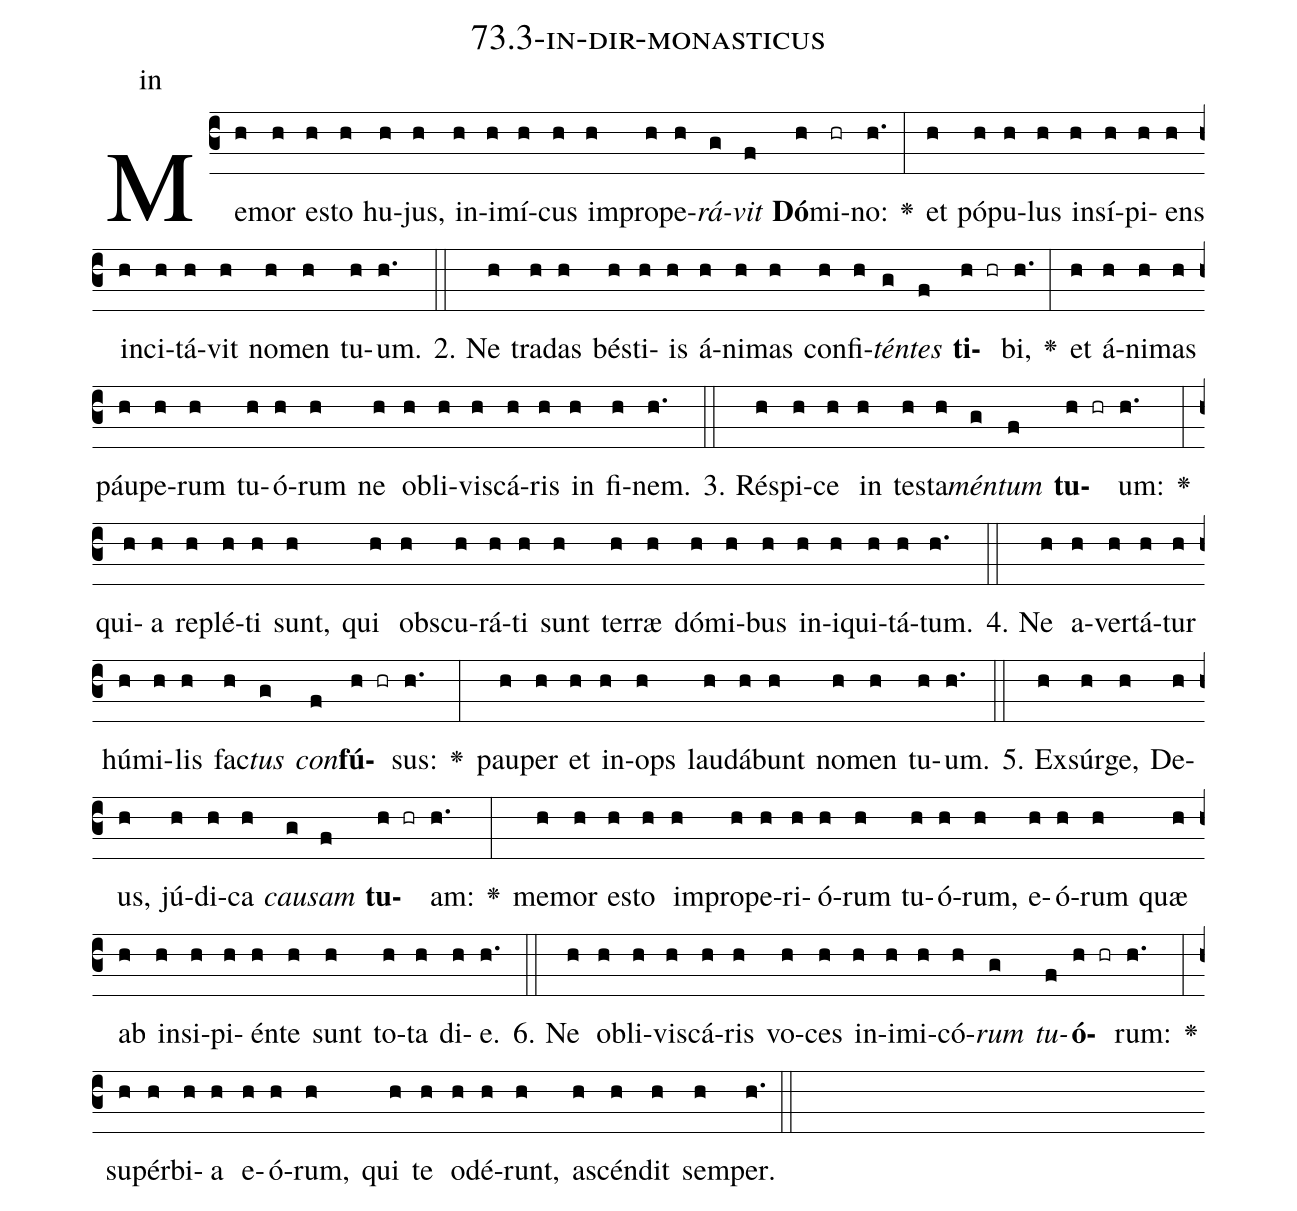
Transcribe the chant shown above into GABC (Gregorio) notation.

name: 73.3-in-dir-monasticus;
annotation: in;
%%
(c3)Me(h)mor(h) es(h)to(h) hu(h)jus,(h) in(h)i(h)mí(h)cus(h) im(h)pro(h)pe(h)<i>rá</i>(g)<i>vit</i>(f) <b>Dó</b>(h)mi(hr)no:(h.) <v>\greheightstar</v>(:) et(h) pó(h)pu(h)lus(h) in(h)sí(h)pi(h)ens(h) in(h)ci(h)tá(h)vit(h) no(h)men(h) tu(h)um.(h.) (::)
2. Ne(h) tra(h)das(h) bés(h)ti(h)is(h) á(h)ni(h)mas(h) con(h)fi(h)<i>tén</i>(g)<i>tes</i>(f) <b>ti</b>(h hr)bi,(h.) <v>\greheightstar</v>(:) et(h) á(h)ni(h)mas(h) páu(h)pe(h)rum(h) tu(h)ó(h)rum(h) ne(h) ob(h)li(h)vis(h)cá(h)ris(h) in(h) fi(h)nem.(h.) (::)
3. Ré(h)spi(h)ce(h) in(h) tes(h)ta(h)<i>mén</i>(g)<i>tum</i>(f) <b>tu</b>(h hr)um:(h.) <v>\greheightstar</v>(:) qui(h)a(h) re(h)plé(h)ti(h) sunt,(h) qui(h) obs(h)cu(h)rá(h)ti(h) sunt(h) ter(h)ræ(h) dó(h)mi(h)bus(h) in(h)i(h)qui(h)tá(h)tum.(h.) (::)
4. Ne(h) a(h)ver(h)tá(h)tur(h) hú(h)mi(h)lis(h) fac(h)<i>tus</i>(g) <i>con</i>(f)<b>fú</b>(h hr)sus:(h.) <v>\greheightstar</v>(:) pau(h)per(h) et(h) in(h)ops(h) lau(h)dá(h)bunt(h) no(h)men(h) tu(h)um.(h.) (::)
5. Ex(h)súr(h)ge,(h) De(h)us,(h) jú(h)di(h)ca(h) <i>cau</i>(g)<i>sam</i>(f) <b>tu</b>(h hr)am:(h.) <v>\greheightstar</v>(:) me(h)mor(h) es(h)to(h) im(h)pro(h)pe(h)ri(h)ó(h)rum(h) tu(h)ó(h)rum,(h) e(h)ó(h)rum(h) quæ(h) ab(h) in(h)si(h)pi(h)én(h)te(h) sunt(h) to(h)ta(h) di(h)e.(h.) (::)
6. Ne(h) ob(h)li(h)vis(h)cá(h)ris(h) vo(h)ces(h) in(h)i(h)mi(h)có(h)<i>rum</i>(g) <i>tu</i>(f)<b>ó</b>(h hr)rum:(h.) <v>\greheightstar</v>(:) su(h)pér(h)bi(h)a(h) e(h)ó(h)rum,(h) qui(h) te(h) o(h)dé(h)runt,(h) a(h)scén(h)dit(h) sem(h)per.(h.) (::)
